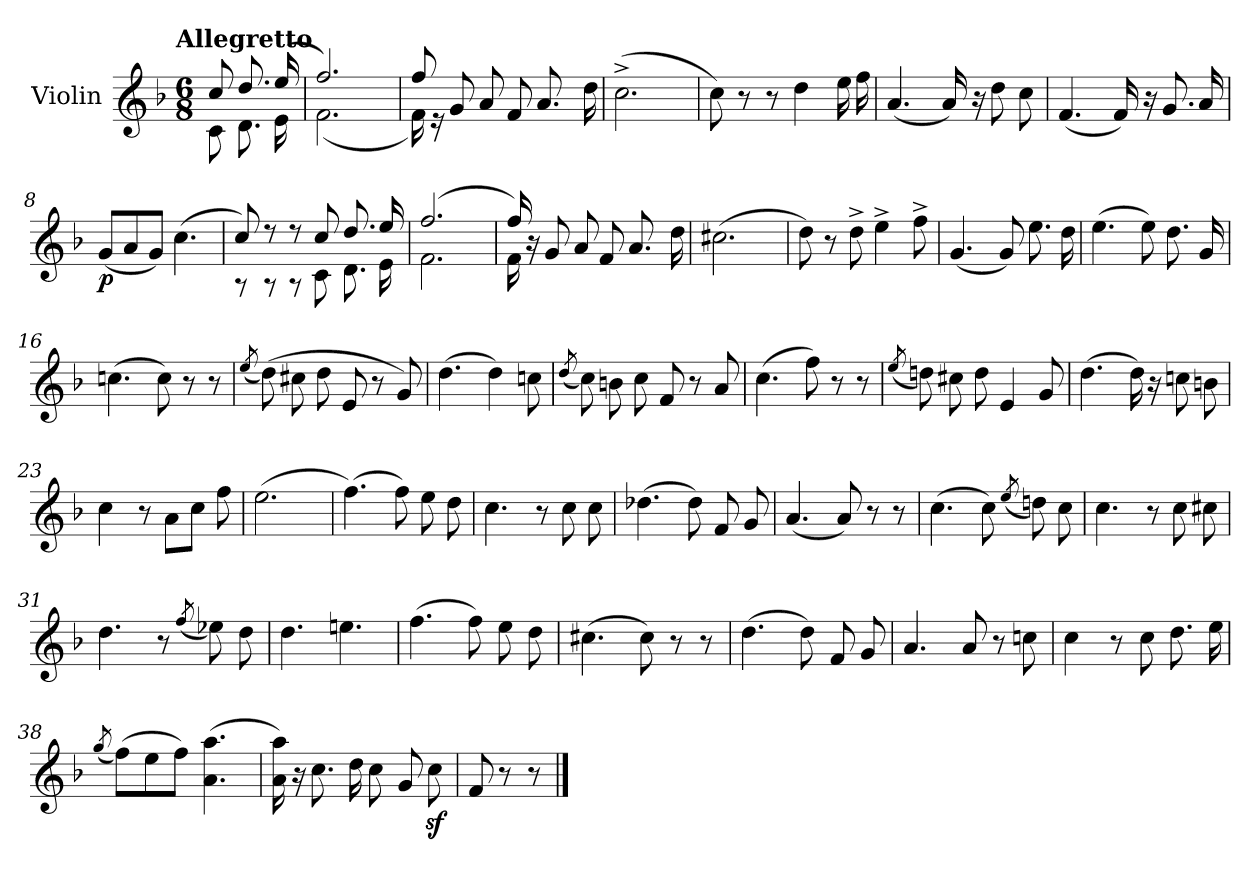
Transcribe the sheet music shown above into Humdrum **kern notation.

**kern	**dynam
*part1	*part1
*staff1	*staff1
*I"Violin	*
*I'Vln.	*
*clefG2	*
*k[b-]	*
!!LO:TX:omd:t=Allegretto
*M6/8	*
*MM116	*
=1	=1
*^	*
8cc/	8c\	.
8.dd/	8.d\	.
(>16ee/	16e\	.
=2	=2	=2
2.ff/)	(<2.f\	.
=3	=3	=3
8ff/	16f\)	.
.	16r	.
8g/	2ryy	.
8a/	.	.
8f/	.	.
8.a/	.	.
.	8ryy	.
16dd\	.	.
*v	*v	*
=4	=4
(>2.cc^\	.
=5	=5
8cc\)	.
8r	.
8r	.
4dd\	.
16ee\	.
16ff\	.
=6	=6
(<4.a/	.
16a/)	.
16r	.
8dd\	.
8cc\	.
!!LO:LB:g=z
=7	=7
(<4.f/	.
16f/)	.
16r	.
8.g/	.
16a/	.
=8	=8
!	!LO:DY:b
(<8g/L	p
8a/	.
8g/J)	.
(>4.cc\	.
=9	=9
*^	*
8cc/)	8r	.
8r	8r	.
8r	8r	.
8cc/	8c\	.
8.dd/	8.d\	.
16ee/	16e\	.
=10	=10	=10
(>2.ff/	2.f\	.
=11	=11	=11
16ff/)	16f\	.
16r	2ryy	.
8g/	.	.
8a/	.	.
8f/	.	.
8.a/	.	.
.	8ryy	.
16dd\	16ryy	.
*v	*v	*
=12	=12
(>2.cc#X\	.
!!LO:LB:g=z
=13	=13
8dd\)	.
8r	.
8dd^\	.
4ee^\	.
8ff^\	.
=14	=14
(<4.g/	.
8g/)	.
8.ee\	.
16dd\	.
=15	=15
(>4.ee\	.
8ee\)	.
8.dd\	.
16g/	.
=16	=16
(>4.ccn\	.
8cc\)	.
8r	.
8r	.
=17	=17
(<8qee/	.
(>8dd\)	.
8cc#X\	.
8dd\	.
8e/	.
8r	.
8g/)	.
=18	=18
(>4.dd\	.
4dd\)	.
8ccn\	.
!!LO:LB:g=z
=19	=19
(<8qdd/	.
8cc\)	.
8bn\	.
8cc\	.
8f/	.
8r	.
8a/	.
=20	=20
(>4.cc\	.
8ff\)	.
8r	.
8r	.
=21	=21
(<8qee/	.
8ddn\)	.
8cc#X\	.
8dd\	.
4e/	.
8g/	.
=22	=22
(>4.dd\	.
16dd\)	.
16r	.
8ccn\	.
8bn\	.
=23	=23
4cc\	.
8r	.
8a\L	.
8cc\J	.
8ff\	.
=24	=24
(>2.ee\	.
!!LO:LB:g=z
=25	=25
(>4.ff\)	.
8ff\)	.
8ee\	.
8dd\	.
=26	=26
4.cc\	.
8r	.
8cc\	.
8cc\	.
=27	=27
(>4.dd-X\	.
8dd-\)	.
8f/	.
8g/	.
=28	=28
(<4.a/	.
8a/)	.
8r	.
8r	.
=29	=29
(>4.cc\	.
8cc\)	.
(<8qee/	.
8ddn\)	.
8cc\	.
=30	=30
4.cc\	.
8r	.
8cc\	.
8cc#X\	.
=31	=31
4.dd\	.
8r	.
(<8qff/	.
8ee-X\)	.
8dd\	.
!!LO:LB:g=z
=32	=32
4.dd\	.
4.een\	.
=33	=33
(>4.ff\	.
8ff\)	.
8ee\	.
8dd\	.
=34	=34
(>4.cc#X\	.
8cc#\)	.
8r	.
8r	.
=35	=35
(>4.dd\	.
8dd\)	.
8f/	.
8g/	.
=36	=36
4.a/	.
8a/	.
8r	.
8ccn\	.
=37	=37
4cc\	.
8r	.
8cc\	.
8.dd\	.
16ee\	.
!!LO:LB:g=z
=38	=38
(<8qgg/	.
(>8ff\L)	.
8ee\	.
8ff\J)	.
(>4.a\ 4.aa\	.
=39	=39
16a\ 16aa\)	.
16r	.
8.cc\	.
16dd\	.
8cc\	.
8g/	.
8ccz<\	.
=40	=40
8f/	.
8r	.
8r	.
==	==
*-	*-
